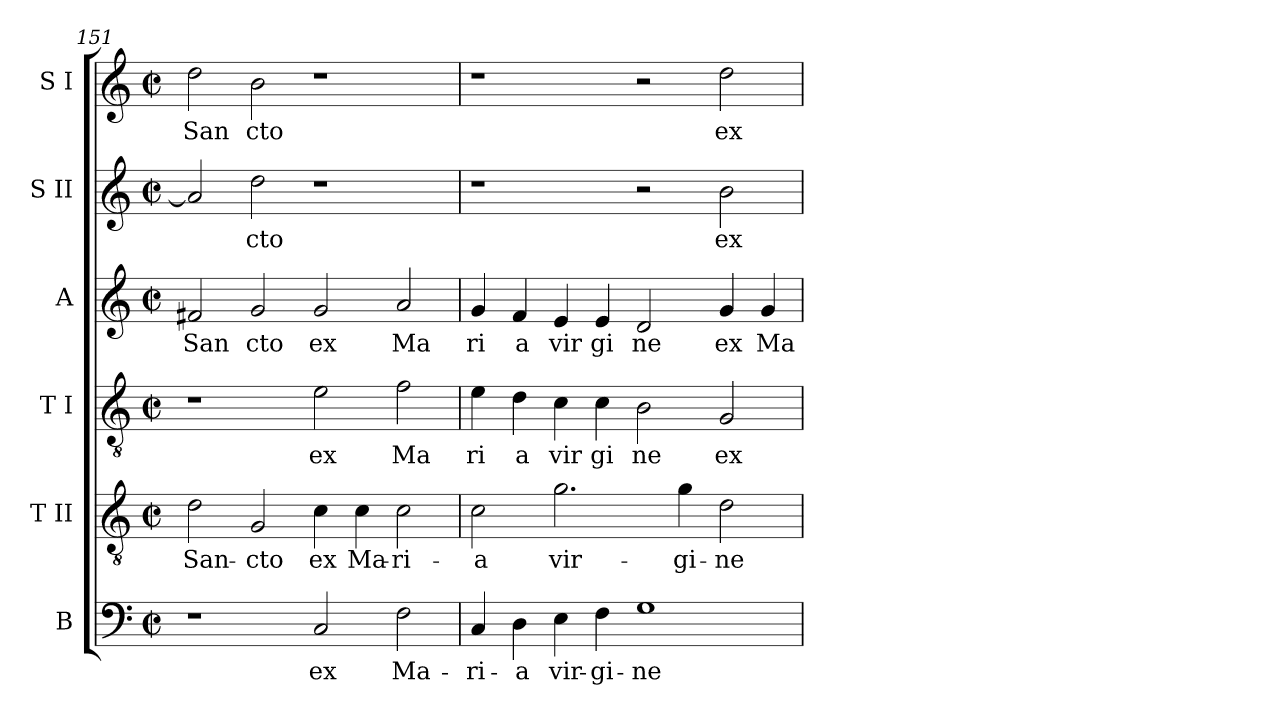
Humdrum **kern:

**kern	**text	**kern	**text	**kern	**text	**kern	**text	**kern	**text	**kern	**text
*part6	*part6	*part5	*part5	*part4	*part4	*part3	*part3	*part2	*part2	*part1	*part1
*staff6	*staff6	*staff5	*staff5	*staff4	*staff4	*staff3	*staff3	*staff2	*staff2	*staff1	*staff1
*I"B	*	*I"T II	*	*I"T I	*	*I"A	*	*I"S II	*	*I"S I	*
*I'B	*	*I'T II	*	*I'T I	*	*I'A	*	*I'S II	*	*I'S I	*
*clefF4	*	*clefGv2	*	*clefGv2	*	*clefG2	*	*clefG2	*	*clefG2	*
*k[]	*	*k[]	*	*k[]	*	*k[]	*	*k[]	*	*k[]	*
*C:	*	*C:	*	*C:	*	*C:	*	*C:	*	*C:	*
*M2/2	*	*M2/2	*	*M2/2	*	*M2/2	*	*M2/2	*	*M2/2	*
*met(c|)	*	*met(c|)	*	*met(c|)	*	*met(c|)	*	*met(c|)	*	*met(c|)	*
=151	=151	=151	=151	=151	=151	=151	=151	=151	=151	=151	=151
!	!	!	!LO:LY:b:cj	!	!	!	!LO:LY:b:cj	!	!LO:LY:b:cj	!	!LO:LY:b:cj
1r	.	2d\	San-	1r	.	2f#X/	San	2a/]	--	2dd\	San
!	!	!	!LO:LY:b:cj	!	!	!	!LO:LY:b:cj	!	!LO:LY:b:cj	!	!LO:LY:b:cj
.	.	2G/	-cto	.	.	2g/	cto	2dd\	-cto	2b\	cto
!	!LO:LY:b:cj	!	!LO:LY:b:cj	!	!LO:LY:b:cj	!	!LO:LY:b:cj	!	!	!	!
2C/	ex	4c\	ex	2e\	ex	2g/	ex	1r	.	1r	.
!	!	!	!LO:LY:b:cj	!	!	!	!	!	!	!	!
.	.	4c\	Ma-	.	.	.	.	.	.	.	.
!	!LO:LY:b:cj	!	!LO:LY:b:cj	!	!LO:LY:b:cj	!	!LO:LY:b:cj	!	!	!	!
2F\	Ma-	2c\	-ri-	2f\	Ma	2a/	Ma	.	.	.	.
=152	=152	=152	=152	=152	=152	=152	=152	=152	=152	=152	=152
!	!LO:LY:b:cj	!	!LO:LY:b:cj	!	!LO:LY:b:cj	!	!LO:LY:b:cj	!	!	!	!
4C/	-ri-	2c\	-a	4e\	ri	4g/	ri	1r	.	1r	.
!	!LO:LY:b:cj	!	!	!	!LO:LY:b:cj	!	!LO:LY:b:cj	!	!	!	!
4D\	-a	.	.	4d\	a	4f/	a	.	.	.	.
!	!LO:LY:b:cj	!	!LO:LY:b:cj	!	!LO:LY:b:cj	!	!LO:LY:b:cj	!	!	!	!
4E\	vir-	2.g\	vir-	4c\	vir	4e/	vir	.	.	.	.
!	!LO:LY:b:cj	!	!	!	!LO:LY:b:cj	!	!LO:LY:b:cj	!	!	!	!
4F\	-gi-	.	.	4c\	gi	4e/	gi	.	.	.	.
!	!LO:LY:b:cj	!	!	!	!LO:LY:b:cj	!	!LO:LY:b:cj	!	!	!	!
1G	-ne	.	.	2B\	ne	2d/	ne	2r	.	2r	.
!	!	!	!LO:LY:b:cj	!	!	!	!	!	!	!	!
.	.	4g\	-gi-	.	.	.	.	.	.	.	.
!	!	!	!LO:LY:b:cj	!	!LO:LY:b:cj	!	!LO:LY:b:cj	!	!LO:LY:b:cj	!	!LO:LY:b:cj
.	.	2d\	-ne	2G/	ex	4g/	ex	2b\	ex	2dd\	ex
!	!	!	!	!	!	!	!LO:LY:b:cj	!	!	!	!
.	.	.	.	.	.	4g/	Ma	.	.	.	.
=	=	=	=	=	=	=	=	=	=	=	=
*-	*-	*-	*-	*-	*-	*-	*-	*-	*-	*-	*-
